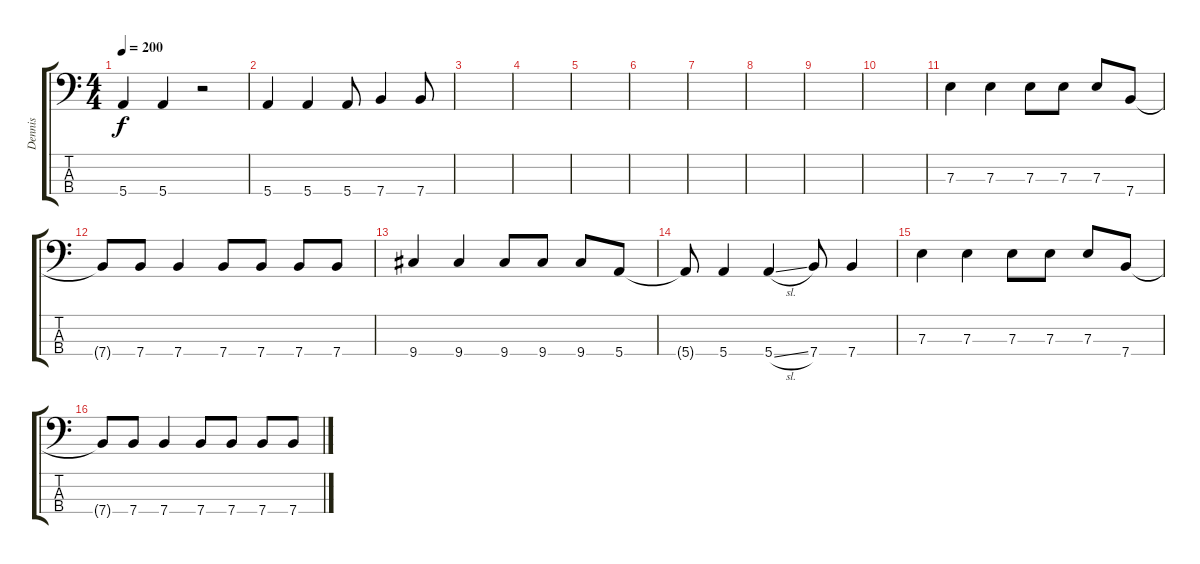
\track ("Dennis" "Dennis") {instrument electricbassfinger}
\staff {score tabs}
\tuning (G2 D2 A1 E1) {hide}
\ts (4 4)
\tempo 200
\clef f4
\ks c
5.4.4{dy f} 5.4.4 r.2 |
5.4.4 5.4.4 5.4.8 7.4.4 7.4.8 |
|
|
|
|
|
|
|
|
7.3.4 7.3.4 7.3.8 7.3.8 7.3.8 7.4.8 |
7.4{t}.8 7.4.8 7.4.4 7.4.8 7.4.8 7.4.8 7.4.8 |
9.4.4 9.4.4 9.4.8 9.4.8 9.4.8 5.4.8 |
5.4{t}.8 5.4.4 5.4{sl}.4 7.4.8 7.4.4 |
7.3.4 7.3.4 7.3.8 7.3.8 7.3.8 7.4.8 |
7.4{t}.8 7.4.8 7.4.4 7.4.8 7.4.8 7.4.8 7.4.8
